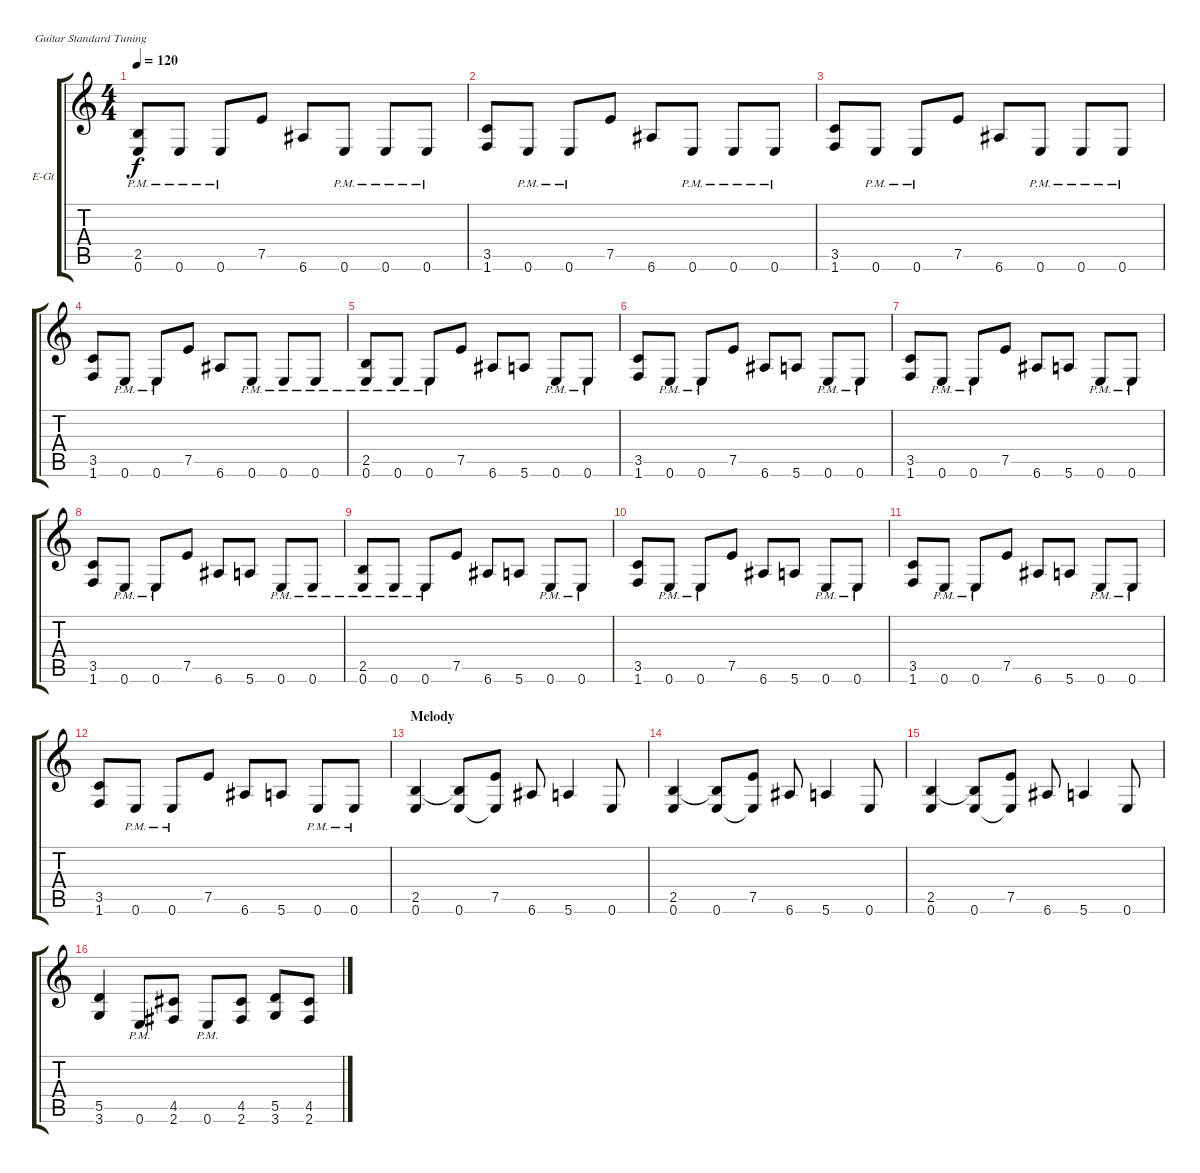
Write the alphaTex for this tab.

\bracketExtendMode groupsimilarinstruments
\firstSystemTrackNameOrientation horizontal
\otherSystemsTrackNameOrientation horizontal
\track ("Kirk Lead 2" "E-Gt") {instrument distortionguitar}
\staff {score tabs}
\tuning (E4 B3 G3 D3 A2 E2)
\ts (4 4)
\tempo 120
\clef g2
\ks c
(2.5 0.6{pm}).8{dy f} 0.6{pm}.8 0.6{pm}.8 7.5.8 6.6.8 0.6{pm}.8 0.6{pm}.8 0.6{pm}.8 |
(3.5 1.6).8 0.6{pm}.8 0.6{pm}.8 7.5.8 6.6.8 0.6{pm}.8 0.6{pm}.8 0.6{pm}.8 |
(3.5 1.6).8 0.6{pm}.8 0.6{pm}.8 7.5.8 6.6.8 0.6{pm}.8 0.6{pm}.8 0.6{pm}.8 |
(3.5 1.6).8 0.6{pm}.8 0.6{pm}.8 7.5.8 6.6.8 0.6{pm}.8 0.6{pm}.8 0.6{pm}.8 |
(2.5{pm} 0.6).8 0.6{pm}.8 0.6{pm}.8 7.5.8 6.6.8 5.6.8 0.6{pm}.8 0.6{pm}.8 |
(3.5 1.6).8 0.6{pm}.8 0.6{pm}.8 7.5.8 6.6.8 5.6.8 0.6{pm}.8 0.6{pm}.8 |
(3.5 1.6).8 0.6{pm}.8 0.6{pm}.8 7.5.8 6.6.8 5.6.8 0.6{pm}.8 0.6{pm}.8 |
(3.5 1.6).8 0.6{pm}.8 0.6{pm}.8 7.5.8 6.6.8 5.6.8 0.6{pm}.8 0.6{pm}.8 |
(2.5{pm} 0.6).8 0.6{pm}.8 0.6{pm}.8 7.5.8 6.6.8 5.6.8 0.6{pm}.8 0.6{pm}.8 |
(3.5 1.6).8 0.6{pm}.8 0.6{pm}.8 7.5.8 6.6.8 5.6.8 0.6{pm}.8 0.6{pm}.8 |
(3.5 1.6).8 0.6{pm}.8 0.6{pm}.8 7.5.8 6.6.8 5.6.8 0.6{pm}.8 0.6{pm}.8 |
(3.5 1.6).8 0.6{pm}.8 0.6{pm}.8 7.5.8 6.6.8 5.6.8 0.6{pm}.8 0.6{pm}.8 |
\section ("" "Melody")
(2.5 0.6).4 (2.5{t} 0.6).8 (7.5 0.6{t}).8 6.6.8 5.6.4 0.6.8 |
(2.5 0.6).4 (2.5{t} 0.6).8 (7.5 0.6{t}).8 6.6.8 5.6.4 0.6.8 |
(2.5 0.6).4 (2.5{t} 0.6).8 (7.5 0.6{t}).8 6.6.8 5.6.4 0.6.8 |
(5.5 3.6).4 0.6{pm}.8 (4.5 2.6).8 0.6{pm}.8 (4.5 2.6).8 (5.5 3.6).8 (4.5 2.6).8
